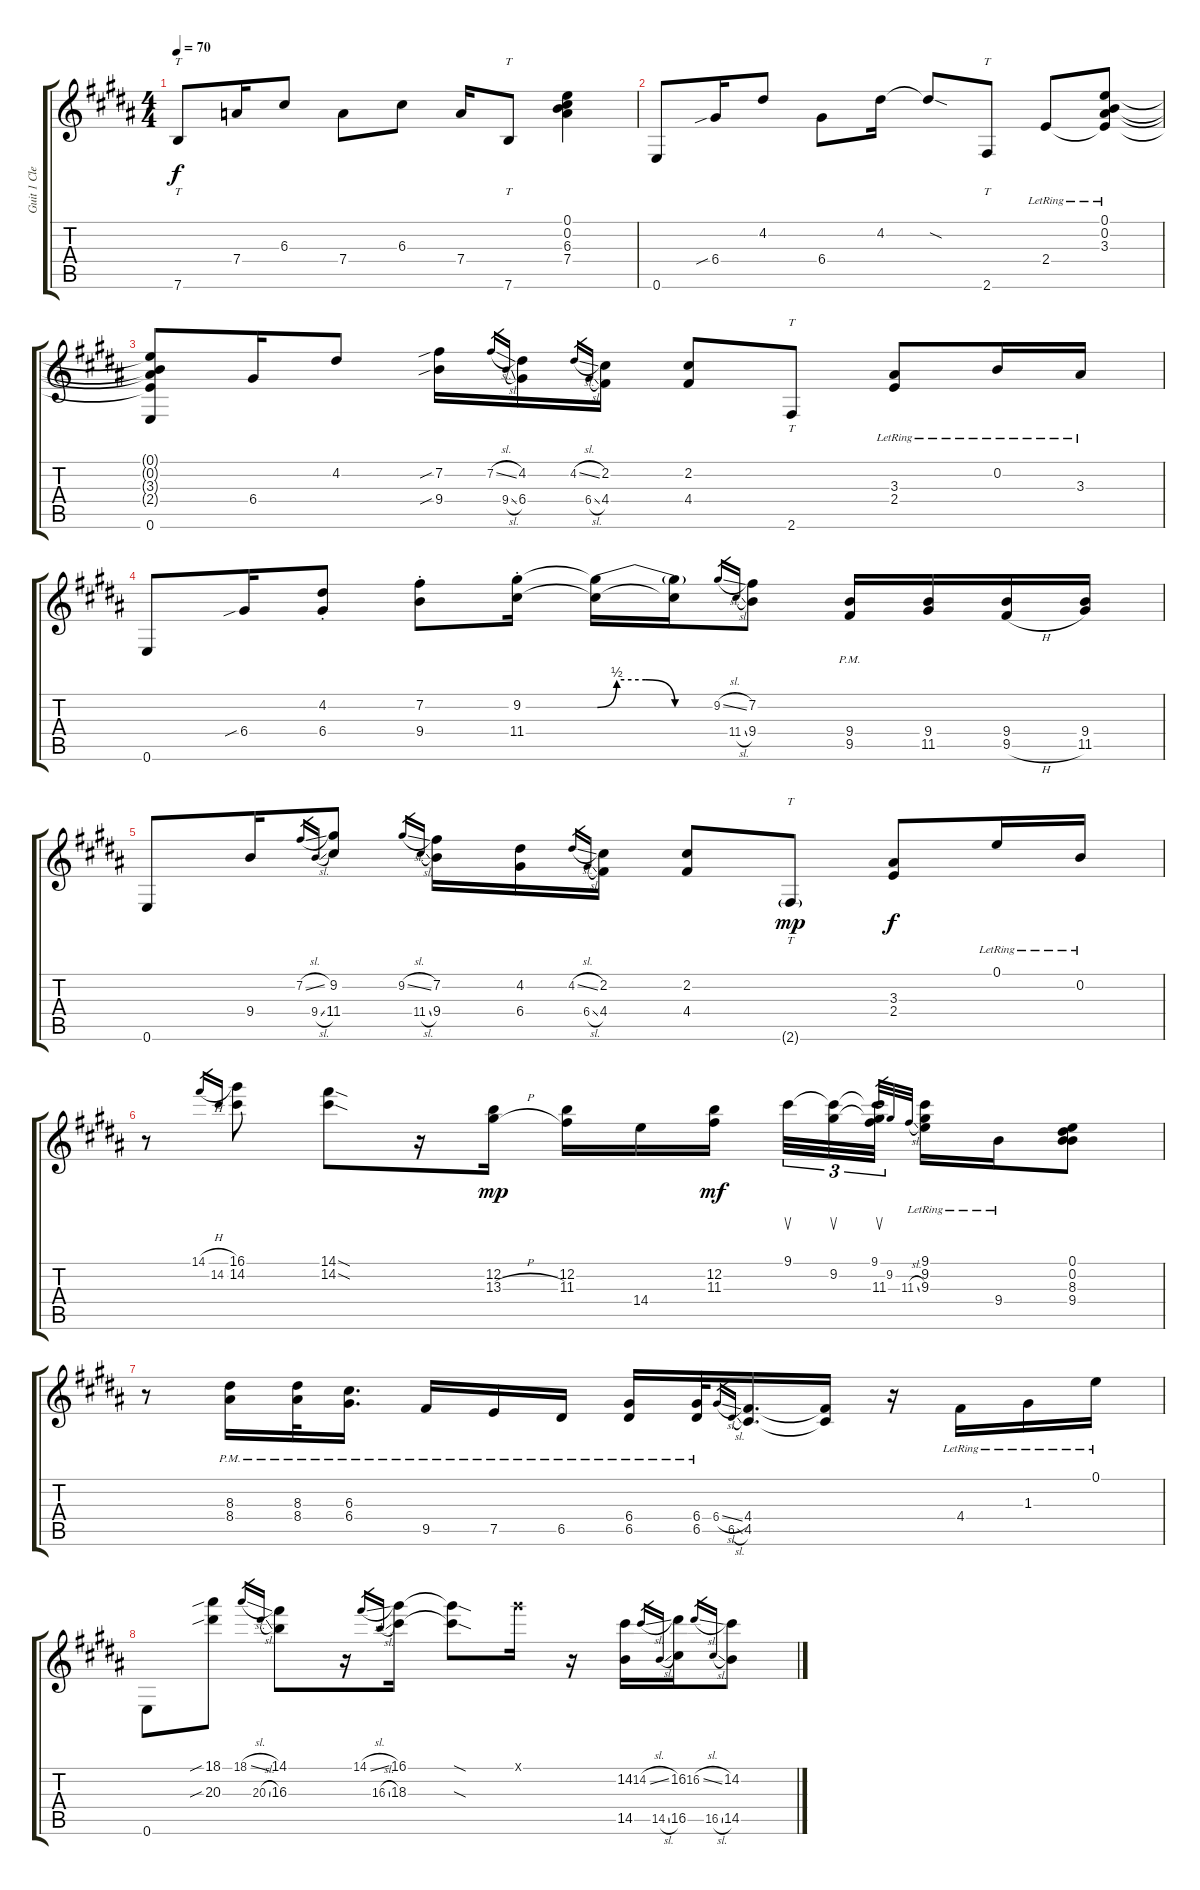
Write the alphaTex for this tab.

\track ("Guit 1 Clean" "Guit 1 Cle") {instrument electricguitarclean}
\staff {score tabs}
\tuning (E4 B3 G3 D3 A2 E2) {hide}
\ts (4 4)
\tempo 70
\clef g2
\ks g#minor
7.6.8{tt dy f} 7.4.16 6.3.8 7.4.8 6.3.8 7.4.16 7.6.8{tt} (0.1 0.2 6.3 7.4).4 |
\ks b
0.6.8 6.4{sib}.16 4.2.8 6.4.8 4.2.16 4.2{sod t}.8 2.6.8{tt} 2.4{lr}.8 (0.1{lr} 0.2{lr} 3.3{lr} 2.4{t}).8 |
\ks g#minor
(0.1{t} 0.2{t} 3.3{t} 2.4{t} 0.6).8 6.4.16 4.2.8 (7.2{sib} 9.4{sib}).16 7.2{sl}.16{gr} 9.4{sl}.16{gr} (4.2 6.4).16 4.2{sl}.16{gr} 6.4{sl}.16{gr} (2.2 4.4).16 (2.2 4.4).8 2.6.8{tt} (3.3{lr} 2.4{lr}).8 0.2{lr}.16 3.3{lr}.16 |
0.6.8 6.4{sib}.16 (4.2{st} 6.4{st}).8 (7.2{st} 9.4{st}).8 (9.2{st} 11.4{st}).16 (9.2{be (custom 0 0 10 2 25 2 40 0 60 0) t} 11.4{t}).16 (9.2{t} 11.4{t}).16 9.2{sl}.16{gr} 11.4{sl}.16{gr} (7.2 9.4).8 (9.4{pm} 9.5{pm}).16 (9.4 11.5).16 (9.4 9.5{h}).16 (9.4 11.5).16 |
0.6.8 9.4.16 7.2{sl}.16{gr} 9.4{sl}.16{gr} (9.2 11.4).8 9.2{sl}.16{gr} 11.4{sl}.16{gr} (7.2 9.4).16 (4.2 6.4).16 4.2{sl}.16{gr} 6.4{sl}.16{gr} (2.2 4.4).16 (2.2 4.4).8 2.6{g}.8{tt dy mp} (3.3 2.4).8{dy f} 0.1{lr}.16 0.2{lr}.16 |
\ks b
r.8 14.1{h}.16{gr} 14.2.16{gr} (16.1 14.2).8 (14.1{sod} 14.2{sod}).8 r.16 (12.2 13.3{h}).16{dy mp} (12.2 11.3).16 14.4.16 (12.2 11.3).16{dy mf beam splitsecondary} 9.1.32{su tu (3 2)} (9.1{t} 9.2).32{su tu (3 2)} (9.1{t} 9.2{t} 11.3).32{su tu (3 2)} 9.1.32{gr} 9.2.32{gr} 11.3{sl}.32{gr} (9.1{lr} 9.2{lr} 9.3{lr}).16 9.4{lr}.16 (0.1 0.2 8.3 9.4).8 |
\ks g#minor
r.8 (8.3{pm} 8.4{pm}).16 (8.3{pm} 8.4{pm}).32 (6.3{pm} 6.4{pm}).16{d} 9.5{pm}.16 7.5{pm}.16 6.5{pm}.16 (6.4{pm} 6.5{pm}).16 (6.4{pm} 6.5{pm}).32 6.4{sl}.16{gr} 6.5{sl}.16{gr} (4.4 4.5).16{d} (4.4{t} 4.5{t}).16 r.16 4.4{lr}.16 1.3{lr}.16 0.1{lr}.16 |
\ks b
0.6.8 (18.1{sib} 20.3{sib}).8 18.1{sl}.16{gr} 20.3{sl}.16{gr} (14.1 16.3).8 r.16 14.1{sl}.16{gr} 16.3{sl}.16{gr} (16.1 18.3).16 (16.1{sod t} 18.3{sod t}).8 16.1{x}.16 r.16 (14.2 14.5).16 14.2{sl}.16{gr} 14.5{sl}.16{gr} (16.2 16.5).16 16.2{sl}.16{gr} 16.5{sl}.16{gr} (14.2 14.5).8
